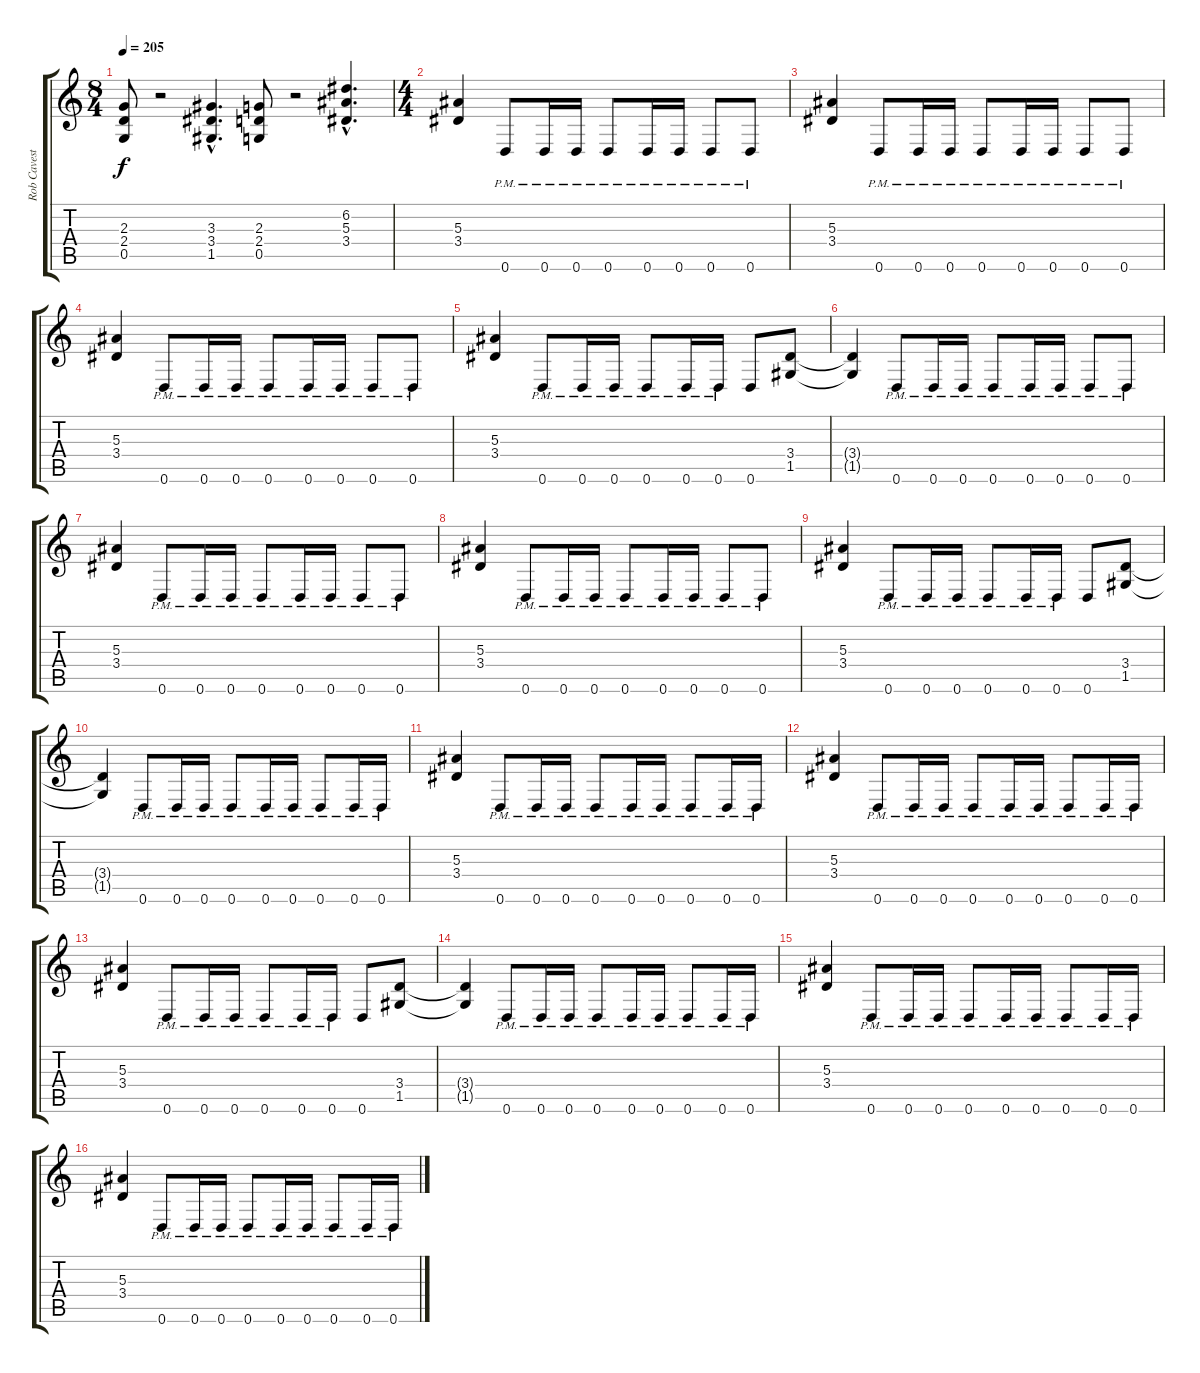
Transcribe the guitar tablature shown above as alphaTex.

\track ("Rob Cavestany - Guitar" "Rob Cavest") {instrument distortionguitar}
\staff {score tabs}
\tuning (D4 A3 F3 C3 G2 D2) {hide}
\ts (8 4)
\tempo 205
\clef g2
\ks c
(2.3 2.4 0.5).8{dy f} r.2 (3.3{hac} 3.4{hac} 1.5{hac}).4{d} (2.3 2.4 0.5).8 r.2 (6.2{hac} 5.3{hac} 3.4{hac}).4{d} |
\ts (4 4)
(5.3 3.4).4 0.6{pm}.8 0.6{pm}.16 0.6{pm}.16 0.6{pm}.8 0.6{pm}.16 0.6{pm}.16 0.6{pm}.8 0.6{pm}.8 |
\section ("" "")
(5.3 3.4).4 0.6{pm}.8 0.6{pm}.16 0.6{pm}.16 0.6{pm}.8 0.6{pm}.16 0.6{pm}.16 0.6{pm}.8 0.6{pm}.8 |
\section ("" "")
(5.3 3.4).4 0.6{pm}.8 0.6{pm}.16 0.6{pm}.16 0.6{pm}.8 0.6{pm}.16 0.6{pm}.16 0.6{pm}.8 0.6{pm}.8 |
(5.3 3.4).4 0.6{pm}.8 0.6{pm}.16 0.6{pm}.16 0.6{pm}.8 0.6{pm}.16 0.6{pm}.16 0.6.8 (3.4 1.5).8 |
(3.4{t} 1.5{t}).4 0.6{pm}.8 0.6{pm}.16 0.6{pm}.16 0.6{pm}.8 0.6{pm}.16 0.6{pm}.16 0.6{pm}.8 0.6{pm}.8 |
(5.3 3.4).4 0.6{pm}.8 0.6{pm}.16 0.6{pm}.16 0.6{pm}.8 0.6{pm}.16 0.6{pm}.16 0.6{pm}.8 0.6{pm}.8 |
(5.3 3.4).4 0.6{pm}.8 0.6{pm}.16 0.6{pm}.16 0.6{pm}.8 0.6{pm}.16 0.6{pm}.16 0.6{pm}.8 0.6{pm}.8 |
(5.3 3.4).4 0.6{pm}.8 0.6{pm}.16 0.6{pm}.16 0.6{pm}.8 0.6{pm}.16 0.6{pm}.16 0.6.8 (3.4 1.5).8 |
(3.4{t} 1.5{t}).4 0.6{pm}.8 0.6{pm}.16 0.6{pm}.16 0.6{pm}.8 0.6{pm}.16 0.6{pm}.16 0.6{pm}.8 0.6{pm}.16 0.6{pm}.16 |
(5.3 3.4).4 0.6{pm}.8 0.6{pm}.16 0.6{pm}.16 0.6{pm}.8 0.6{pm}.16 0.6{pm}.16 0.6{pm}.8 0.6{pm}.16 0.6{pm}.16 |
(5.3 3.4).4 0.6{pm}.8 0.6{pm}.16 0.6{pm}.16 0.6{pm}.8 0.6{pm}.16 0.6{pm}.16 0.6{pm}.8 0.6{pm}.16 0.6{pm}.16 |
(5.3 3.4).4 0.6{pm}.8 0.6{pm}.16 0.6{pm}.16 0.6{pm}.8 0.6{pm}.16 0.6{pm}.16 0.6.8 (3.4 1.5).8 |
(3.4{t} 1.5{t}).4 0.6{pm}.8 0.6{pm}.16 0.6{pm}.16 0.6{pm}.8 0.6{pm}.16 0.6{pm}.16 0.6{pm}.8 0.6{pm}.16 0.6{pm}.16 |
(5.3 3.4).4 0.6{pm}.8 0.6{pm}.16 0.6{pm}.16 0.6{pm}.8 0.6{pm}.16 0.6{pm}.16 0.6{pm}.8 0.6{pm}.16 0.6{pm}.16 |
(5.3 3.4).4 0.6{pm}.8 0.6{pm}.16 0.6{pm}.16 0.6{pm}.8 0.6{pm}.16 0.6{pm}.16 0.6{pm}.8 0.6{pm}.16 0.6{pm}.16
